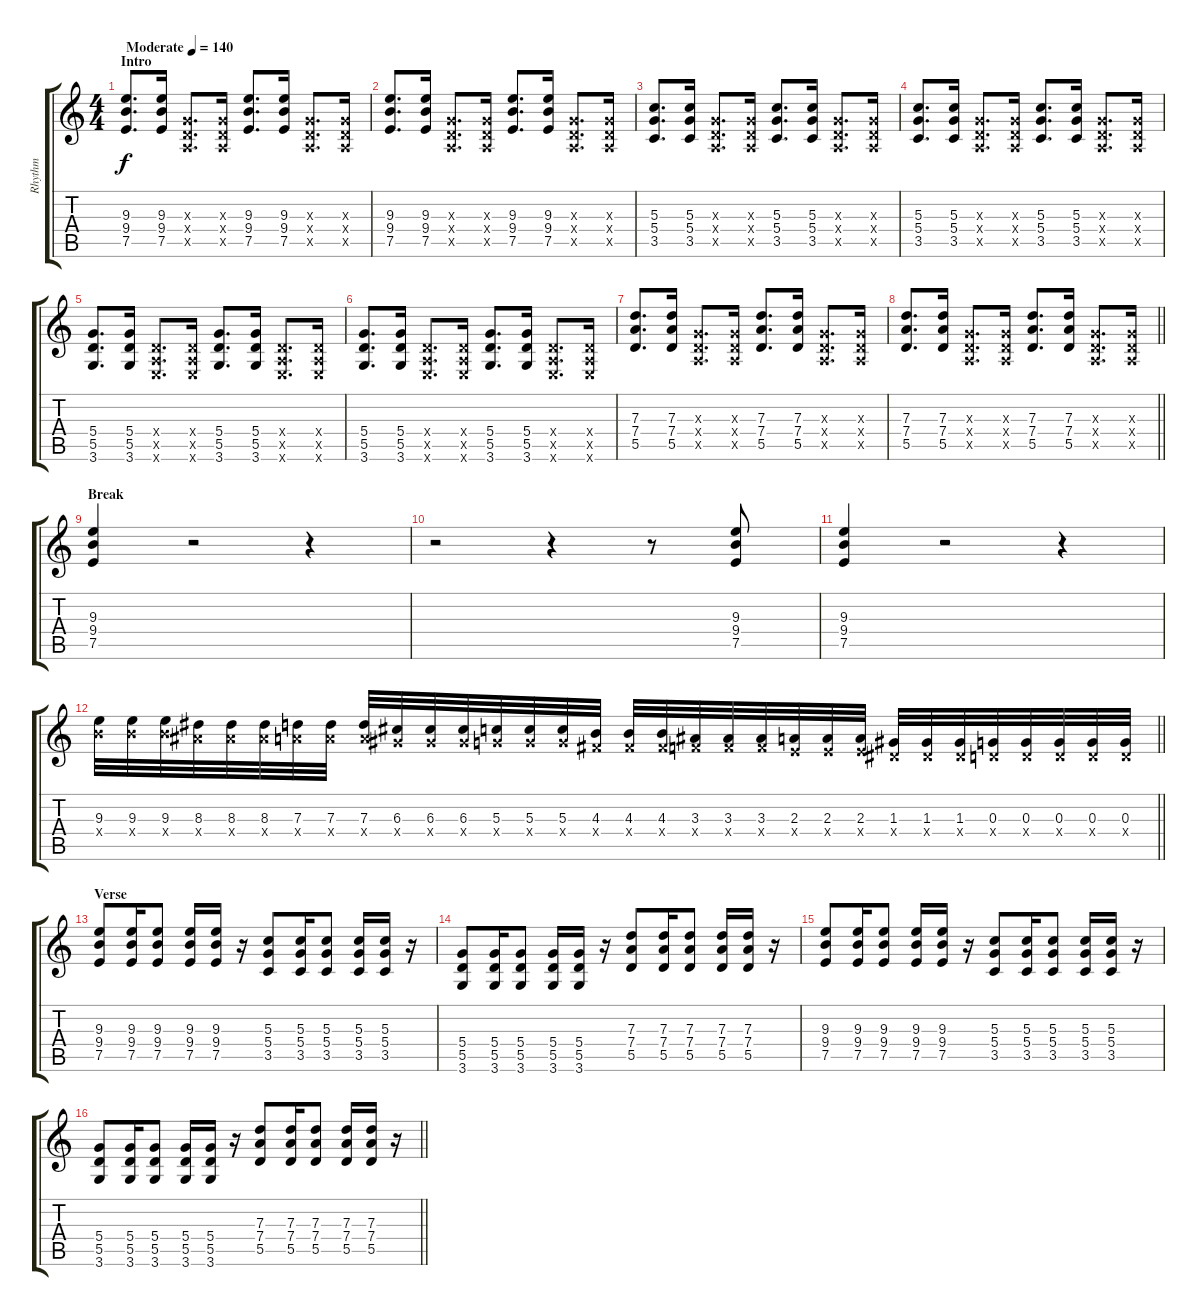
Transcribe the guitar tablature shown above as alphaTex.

\track ("Rhythm" "Rhythm") {instrument overdrivenguitar}
\staff {score tabs}
\tuning (E4 B3 G3 D3 A2 E2) {hide}
\ts (4 4)
\section ("" "Intro")
\tempo (140 "Moderate")
\clef g2
\ks c
(9.3 9.4 7.5).8{d dy f instrument overdrivenguitar} (9.3 9.4 7.5).16 (0.3{x} 0.4{x} 0.5{x}).8{d} (0.3{x} 0.4{x} 0.5{x}).16 (9.3 9.4 7.5).8{d} (9.3 9.4 7.5).16 (0.3{x} 0.4{x} 0.5{x}).8{d} (0.3{x} 0.4{x} 0.5{x}).16 |
(9.3 9.4 7.5).8{d} (9.3 9.4 7.5).16 (0.3{x} 0.4{x} 0.5{x}).8{d} (0.3{x} 0.4{x} 0.5{x}).16 (9.3 9.4 7.5).8{d} (9.3 9.4 7.5).16 (0.3{x} 0.4{x} 0.5{x}).8{d} (0.3{x} 0.4{x} 0.5{x}).16 |
(5.3 5.4 3.5).8{d} (5.3 5.4 3.5).16 (0.3{x} 0.4{x} 0.5{x}).8{d} (0.3{x} 0.4{x} 0.5{x}).16 (5.3 5.4 3.5).8{d} (5.3 5.4 3.5).16 (0.3{x} 0.4{x} 0.5{x}).8{d} (0.3{x} 0.4{x} 0.5{x}).16 |
(5.3 5.4 3.5).8{d} (5.3 5.4 3.5).16 (0.3{x} 0.4{x} 0.5{x}).8{d} (0.3{x} 0.4{x} 0.5{x}).16 (5.3 5.4 3.5).8{d} (5.3 5.4 3.5).16 (0.3{x} 0.4{x} 0.5{x}).8{d} (0.3{x} 0.4{x} 0.5{x}).16 |
(5.4 5.5 3.6).8{d} (5.4 5.5 3.6).16 (0.4{x} 0.5{x} 0.6{x}).8{d} (0.4{x} 0.5{x} 0.6{x}).16 (5.4 5.5 3.6).8{d} (5.4 5.5 3.6).16 (0.4{x} 0.5{x} 0.6{x}).8{d} (0.4{x} 0.5{x} 0.6{x}).16 |
(5.4 5.5 3.6).8{d} (5.4 5.5 3.6).16 (0.4{x} 0.5{x} 0.6{x}).8{d} (0.4{x} 0.5{x} 0.6{x}).16 (5.4 5.5 3.6).8{d} (5.4 5.5 3.6).16 (0.4{x} 0.5{x} 0.6{x}).8{d} (0.4{x} 0.5{x} 0.6{x}).16 |
(7.3 7.4 5.5).8{d} (7.3 7.4 5.5).16 (0.3{x} 0.4{x} 0.5{x}).8{d} (0.3{x} 0.4{x} 0.5{x}).16 (7.3 7.4 5.5).8{d} (7.3 7.4 5.5).16 (0.3{x} 0.4{x} 0.5{x}).8{d} (0.3{x} 0.4{x} 0.5{x}).16 |
\barLineRight lightlight
(7.3 7.4 5.5).8{d} (7.3 7.4 5.5).16 (0.3{x} 0.4{x} 0.5{x}).8{d} (0.3{x} 0.4{x} 0.5{x}).16 (7.3 7.4 5.5).8{d} (7.3 7.4 5.5).16 (0.3{x} 0.4{x} 0.5{x}).8{d} (0.3{x} 0.4{x} 0.5{x}).16 |
\section ("" "Break")
(9.3 9.4 7.5).4 r.2 r.4 |
r.2 r.4 r.8 (9.3 9.4 7.5).8 |
(9.3 9.4 7.5).4 r.2 r.4 |
\barLineRight lightlight
(9.3 9.4{x}).32 (9.3 9.4{x}).32 (9.3 9.4{x}).32 (8.3 8.4{x}).32 (8.3 8.4{x}).32 (8.3 8.4{x}).32 (7.3 7.4{x}).32 (7.3 7.4{x}).32 (7.3 7.4{x}).32 (6.3 6.4{x}).32 (6.3 6.4{x}).32 (6.3 6.4{x}).32 (5.3 5.4{x}).32 (5.3 5.4{x}).32 (5.3 5.4{x}).32 (4.3 4.4{x}).32 (4.3 4.4{x}).32 (4.3 4.4{x}).32 (3.3 3.4{x}).32 (3.3 3.4{x}).32 (3.3 3.4{x}).32 (2.3 2.4{x}).32 (2.3 2.4{x}).32 (2.3 2.4{x}).32 (1.3 1.4{x}).32 (1.3 1.4{x}).32 (1.3 1.4{x}).32 (0.3 0.4{x}).32 (0.3 0.4{x}).32 (0.3 0.4{x}).32 (0.3 0.4{x}).32 (0.3 0.4{x}).32 |
\section ("" "Verse")
(9.3 9.4 7.5).8 (9.3 9.4 7.5).16 (9.3 9.4 7.5).8 (9.3 9.4 7.5).16 (9.3 9.4 7.5).16 r.16 (5.3 5.4 3.5).8 (5.3 5.4 3.5).16 (5.3 5.4 3.5).8 (5.3 5.4 3.5).16 (5.3 5.4 3.5).16 r.16 |
(5.4 5.5 3.6).8 (5.4 5.5 3.6).16 (5.4 5.5 3.6).8 (5.4 5.5 3.6).16 (5.4 5.5 3.6).16 r.16 (7.3 7.4 5.5).8 (7.3 7.4 5.5).16 (7.3 7.4 5.5).8 (7.3 7.4 5.5).16 (7.3 7.4 5.5).16 r.16 |
(9.3 9.4 7.5).8 (9.3 9.4 7.5).16 (9.3 9.4 7.5).8 (9.3 9.4 7.5).16 (9.3 9.4 7.5).16 r.16 (5.3 5.4 3.5).8 (5.3 5.4 3.5).16 (5.3 5.4 3.5).8 (5.3 5.4 3.5).16 (5.3 5.4 3.5).16 r.16 |
\barLineRight lightlight
(5.4 5.5 3.6).8 (5.4 5.5 3.6).16 (5.4 5.5 3.6).8 (5.4 5.5 3.6).16 (5.4 5.5 3.6).16 r.16 (7.3 7.4 5.5).8 (7.3 7.4 5.5).16 (7.3 7.4 5.5).8 (7.3 7.4 5.5).16 (7.3 7.4 5.5).16 r.16
